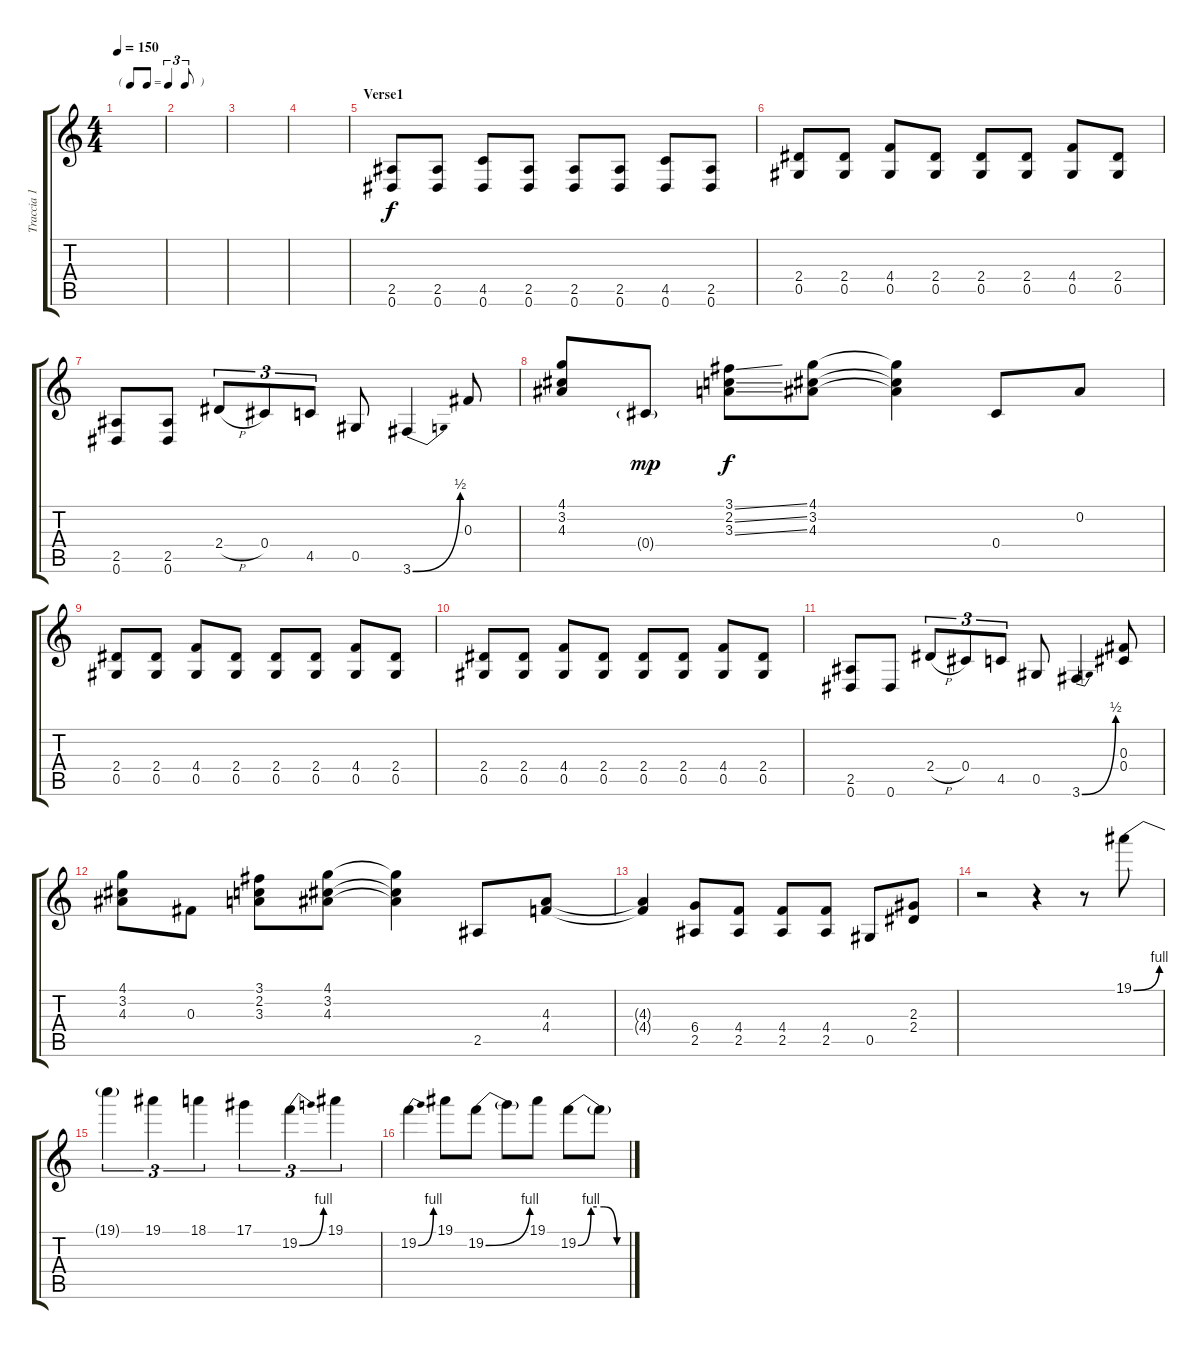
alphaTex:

\track ("Traccia 1" "Traccia 1") {instrument distortionguitar}
\staff {score tabs}
\tuning (Eb4 Bb3 Gb3 Db3 Ab2 Eb2) {hide}
\ts (4 4)
\tf triplet8th
\tempo 150
\clef g2
\ks c
|
|
|
|
\section ("" "Verse1")
(2.5 0.6).8 (2.5 0.6).8 (4.5 0.6).8 (2.5 0.6).8 (2.5 0.6).8 (2.5 0.6).8 (4.5 0.6).8 (2.5 0.6).8 |
(2.4 0.5).8 (2.4 0.5).8 (4.4 0.5).8 (2.4 0.5).8 (2.4 0.5).8 (2.4 0.5).8 (4.4 0.5).8 (2.4 0.5).8 |
(2.5 0.6).8 (2.5 0.6).8 2.4{h}.8{tu (3 2)} 0.4.8{tu (3 2)} 4.5.8{tu (3 2)} 0.5.8 3.6{be (bend 0 0 60 2)}.4 0.3.8 |
(4.1 3.2 4.3).8 0.4{g}.8{dy mp} (3.1{ss} 2.2{ss} 3.3{ss}).8{dy f} (4.1 3.2 4.3).8 (4.1{t} 3.2{t} 4.3{t}).4 0.4.8 0.2.8 |
(2.4 0.5).8 (2.4 0.5).8 (4.4 0.5).8 (2.4 0.5).8 (2.4 0.5).8 (2.4 0.5).8 (4.4 0.5).8 (2.4 0.5).8 |
(2.4 0.5).8 (2.4 0.5).8 (4.4 0.5).8 (2.4 0.5).8 (2.4 0.5).8 (2.4 0.5).8 (4.4 0.5).8 (2.4 0.5).8 |
(2.5 0.6).8 0.6.8 2.4{h}.8{tu (3 2)} 0.4.8{tu (3 2)} 4.5.8{tu (3 2)} 0.5.8 3.6{be (bend 0 0 60 2)}.4 (0.3 0.4).8 |
(4.1 3.2 4.3).8 0.3.8 (3.1 2.2 3.3).8 (4.1 3.2 4.3).8 (4.1{t} 3.2{t} 4.3{t}).4 2.5.8 (4.3 4.4).8 |
(4.3{t} 4.4{t}).4 (6.4 2.5).8 (4.4 2.5).8 (4.4 2.5).8 (4.4 2.5).8 0.5.8 (2.3 2.4).8 |
r.2 r.4 r.8 19.1{be (bend 0 0 60 4)}.8 |
19.1{t}.4{tu (3 2)} 19.1.4{tu (3 2)} 18.1.4{tu (3 2)} 17.1.4{tu (3 2)} 19.2{be (bend 0 0 60 4)}.4{tu (3 2)} 19.1.4{tu (3 2)} |
19.2{be (bend 0 0 60 4)}.4 19.1.8 19.2{be (bend 0 0 60 4)}.8 19.2{t}.8 19.1.8 19.2{be (custom 0 0 15 4 30 4 45 0 60 0)}.8 19.2{t}.8
